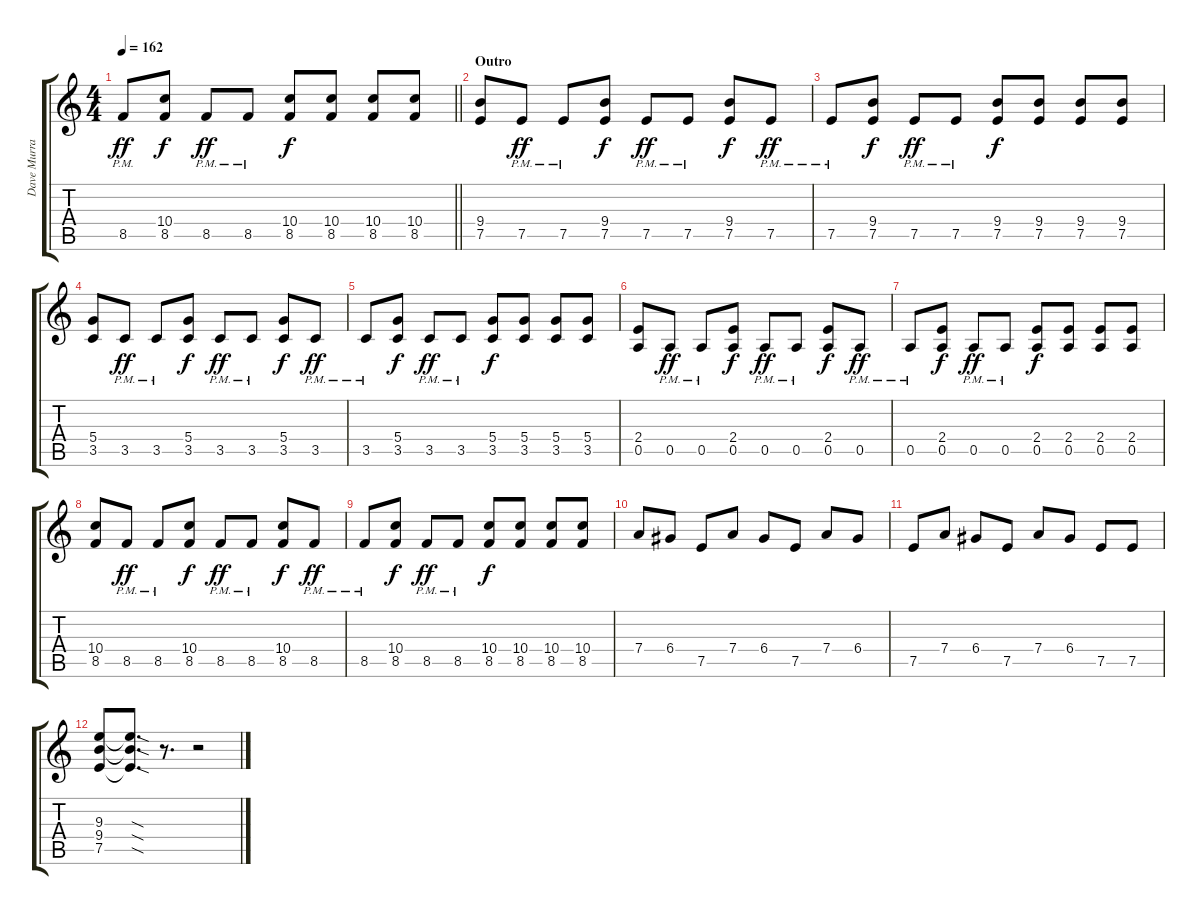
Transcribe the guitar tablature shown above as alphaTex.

\track ("Dave Murray" "Dave Murra") {instrument distortionguitar}
\staff {score tabs}
\tuning (E4 B3 G3 D3 A2 E2) {hide}
\ts (4 4)
\tempo 162
\clef g2
\barLineRight lightlight
\ks c
8.5{pm}.8{dy ff} (10.4 8.5).8{dy f} 8.5{pm}.8{dy ff} 8.5{pm}.8 (10.4 8.5).8{dy f} (10.4 8.5).8 (10.4 8.5).8 (10.4 8.5).8 |
\section ("" "Outro")
(9.4 7.5).8 7.5{pm}.8{dy ff} 7.5{pm}.8 (9.4 7.5).8{dy f} 7.5{pm}.8{dy ff} 7.5{pm}.8 (9.4 7.5).8{dy f} 7.5{pm}.8{dy ff} |
7.5{pm}.8 (9.4 7.5).8{dy f} 7.5{pm}.8{dy ff} 7.5{pm}.8 (9.4 7.5).8{dy f} (9.4 7.5).8 (9.4 7.5).8 (9.4 7.5).8 |
(5.4 3.5).8 3.5{pm}.8{dy ff} 3.5{pm}.8 (5.4 3.5).8{dy f} 3.5{pm}.8{dy ff} 3.5{pm}.8 (5.4 3.5).8{dy f} 3.5{pm}.8{dy ff} |
3.5{pm}.8 (5.4 3.5).8{dy f} 3.5{pm}.8{dy ff} 3.5{pm}.8 (5.4 3.5).8{dy f} (5.4 3.5).8 (5.4 3.5).8 (5.4 3.5).8 |
(2.4 0.5).8 0.5{pm}.8{dy ff} 0.5{pm}.8 (2.4 0.5).8{dy f} 0.5{pm}.8{dy ff} 0.5{pm}.8 (2.4 0.5).8{dy f} 0.5{pm}.8{dy ff} |
0.5{pm}.8 (2.4 0.5).8{dy f} 0.5{pm}.8{dy ff} 0.5{pm}.8 (2.4 0.5).8{dy f} (2.4 0.5).8 (2.4 0.5).8 (2.4 0.5).8 |
(10.4 8.5).8 8.5{pm}.8{dy ff} 8.5{pm}.8 (10.4 8.5).8{dy f} 8.5{pm}.8{dy ff} 8.5{pm}.8 (10.4 8.5).8{dy f} 8.5{pm}.8{dy ff} |
8.5{pm}.8 (10.4 8.5).8{dy f} 8.5{pm}.8{dy ff} 8.5{pm}.8 (10.4 8.5).8{dy f} (10.4 8.5).8 (10.4 8.5).8 (10.4 8.5).8 |
7.4.8 6.4.8 7.5.8 7.4.8 6.4.8 7.5.8 7.4.8 6.4.8 |
7.5.8 7.4.8 6.4.8 7.5.8 7.4.8 6.4.8 7.5.8 7.5.8 |
(9.3 9.4 7.5).8 (9.3{sod t} 9.4{sod t} 7.5{sod t}).8{d} r.8{d} r.2
